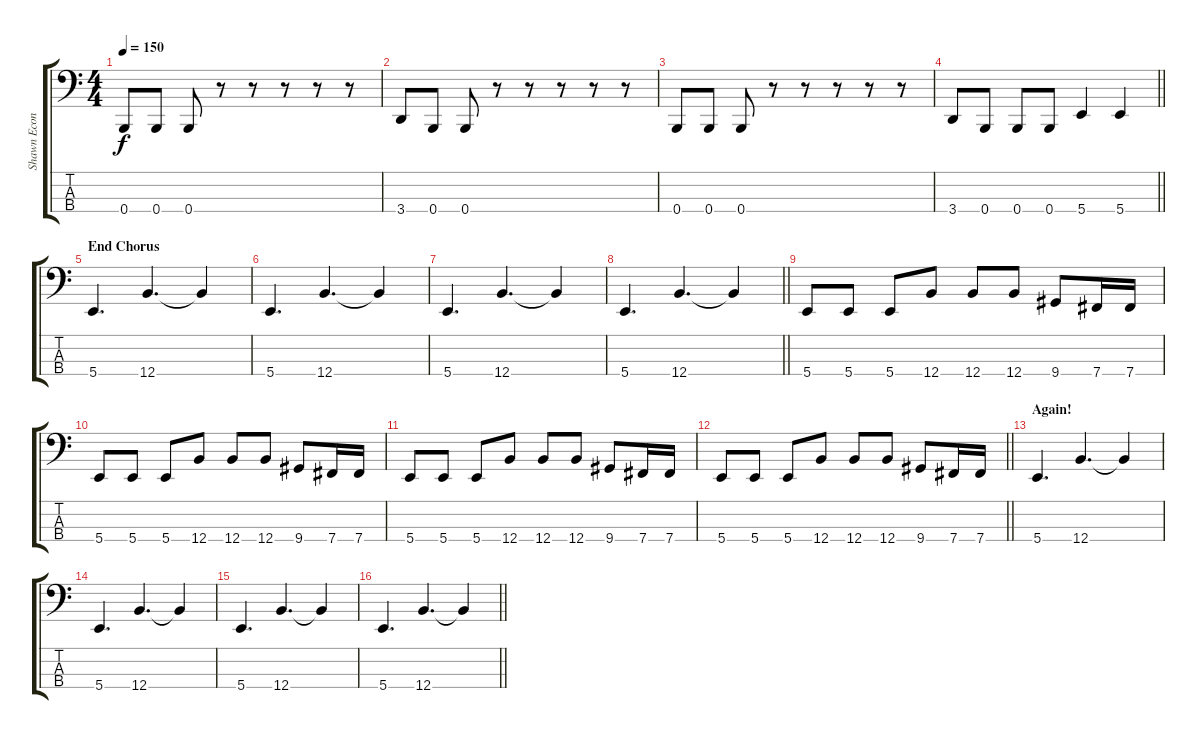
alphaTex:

\track ("Shawn Economaki" "Shawn Econ") {instrument electricbassfinger}
\staff {score tabs}
\tuning (E2 B1 Gb1 B0) {hide}
\ts (4 4)
\tempo 150
\clef f4
\ks c
0.4.8{dy f} 0.4.8 0.4.8 r.8 r.8 r.8 r.8 r.8 |
3.4.8 0.4.8 0.4.8 r.8 r.8 r.8 r.8 r.8 |
0.4.8 0.4.8 0.4.8 r.8 r.8 r.8 r.8 r.8 |
\barLineRight lightlight
3.4.8 0.4.8 0.4.8 0.4.8 5.4.4 5.4.4 |
\section ("" "End Chorus")
5.4.4{d} 12.4.4{d} 12.4{t}.4 |
5.4.4{d} 12.4.4{d} 12.4{t}.4 |
5.4.4{d} 12.4.4{d} 12.4{t}.4 |
\barLineRight lightlight
5.4.4{d} 12.4.4{d} 12.4{t}.4 |
5.4.8 5.4.8 5.4.8 12.4.8 12.4.8 12.4.8 9.4.8 7.4.16 7.4.16 |
5.4.8 5.4.8 5.4.8 12.4.8 12.4.8 12.4.8 9.4.8 7.4.16 7.4.16 |
5.4.8 5.4.8 5.4.8 12.4.8 12.4.8 12.4.8 9.4.8 7.4.16 7.4.16 |
\barLineRight lightlight
5.4.8 5.4.8 5.4.8 12.4.8 12.4.8 12.4.8 9.4.8 7.4.16 7.4.16 |
\section ("" "Again!")
5.4.4{d} 12.4.4{d} 12.4{t}.4 |
5.4.4{d} 12.4.4{d} 12.4{t}.4 |
5.4.4{d} 12.4.4{d} 12.4{t}.4 |
\barLineRight lightlight
5.4.4{d} 12.4.4{d} 12.4{t}.4
